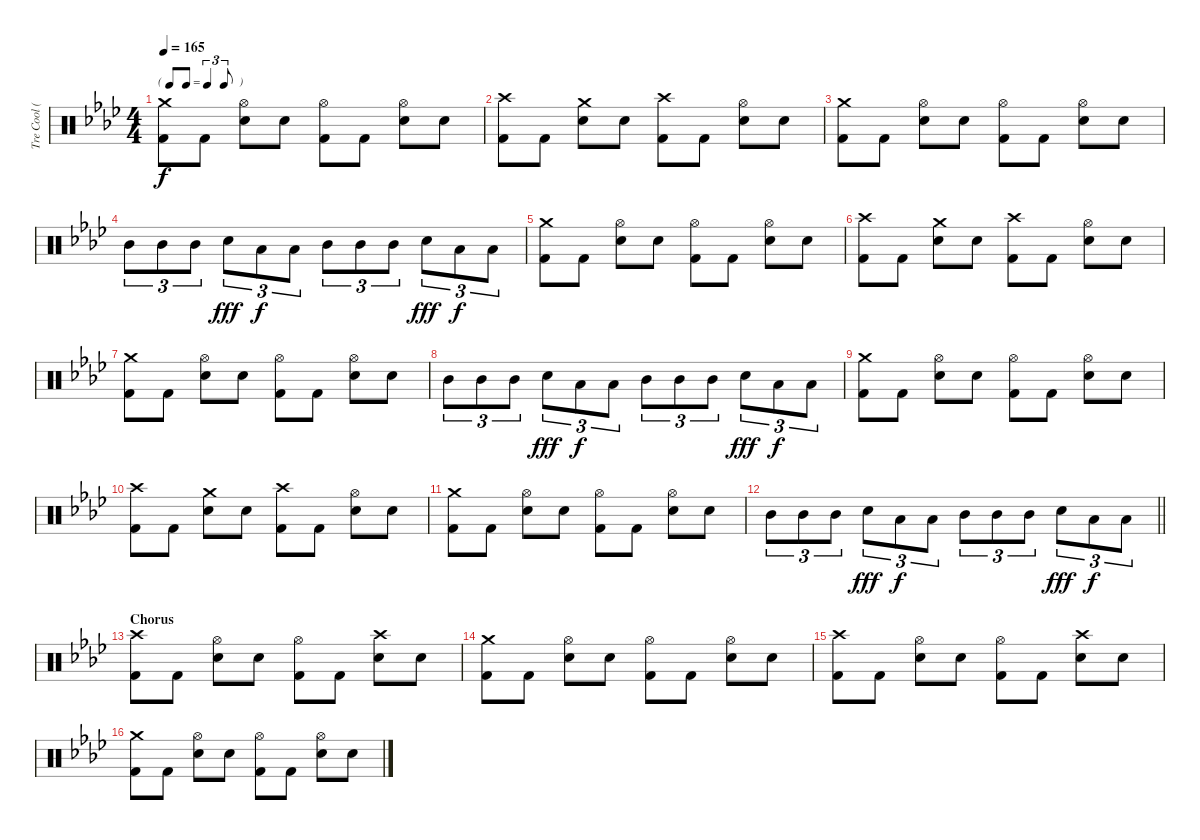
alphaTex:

\track ("Tre Cool (Drums)" "Tre Cool (") {instrument percussion}
\staff {score}
\articulation defaults
\ts (4 4)
\tf triplet8th
\tempo 165
\clef neutral
\ks ab
("Crash medium (hit)" "Kick (hit) 2").8{dy f} "Kick (hit) 2".8 ("Hi-Hat (open)" "Electric Snare (hit)").8 "Electric Snare (hit)".8 ("Hi-Hat (open)" "Kick (hit) 2").8 "Kick (hit) 2".8 ("Hi-Hat (open)" "Electric Snare (hit)").8 "Electric Snare (hit)".8 |
("Crash high (hit)" "Kick (hit) 2").8 "Kick (hit) 2".8 ("Crash medium (hit)" "Electric Snare (hit)").8 "Electric Snare (hit)".8 ("Crash high (hit)" "Kick (hit) 2").8 "Kick (hit) 2".8 ("Hi-Hat (open)" "Electric Snare (hit)").8 "Electric Snare (hit)".8 |
("Crash medium (hit)" "Kick (hit) 2").8 "Kick (hit) 2".8 ("Hi-Hat (open)" "Electric Snare (hit)").8 "Electric Snare (hit)".8 ("Hi-Hat (open)" "Kick (hit) 2").8 "Kick (hit) 2".8 ("Hi-Hat (open)" "Electric Snare (hit)").8 "Electric Snare (hit)".8 |
"Mid Tom (hit)".8{tu (3 2)} "Mid Tom (hit)".8{tu (3 2)} "Mid Tom (hit)".8{tu (3 2)} "Electric Snare (hit)".8{tu (3 2) dy fff} "Low Tom (hit)".8{tu (3 2) dy f} "Low Tom (hit)".8{tu (3 2)} "Mid Tom (hit)".8{tu (3 2)} "Mid Tom (hit)".8{tu (3 2)} "Mid Tom (hit)".8{tu (3 2)} "Electric Snare (hit)".8{tu (3 2) dy fff} "Low Tom (hit)".8{tu (3 2) dy f} "Low Tom (hit)".8{tu (3 2)} |
("Crash medium (hit)" "Kick (hit) 2").8 "Kick (hit) 2".8 ("Hi-Hat (open)" "Electric Snare (hit)").8 "Electric Snare (hit)".8 ("Hi-Hat (open)" "Kick (hit) 2").8 "Kick (hit) 2".8 ("Hi-Hat (open)" "Electric Snare (hit)").8 "Electric Snare (hit)".8 |
("Crash high (hit)" "Kick (hit) 2").8 "Kick (hit) 2".8 ("Crash medium (hit)" "Electric Snare (hit)").8 "Electric Snare (hit)".8 ("Crash high (hit)" "Kick (hit) 2").8 "Kick (hit) 2".8 ("Hi-Hat (open)" "Electric Snare (hit)").8 "Electric Snare (hit)".8 |
("Crash medium (hit)" "Kick (hit) 2").8 "Kick (hit) 2".8 ("Hi-Hat (open)" "Electric Snare (hit)").8 "Electric Snare (hit)".8 ("Hi-Hat (open)" "Kick (hit) 2").8 "Kick (hit) 2".8 ("Hi-Hat (open)" "Electric Snare (hit)").8 "Electric Snare (hit)".8 |
"Mid Tom (hit)".8{tu (3 2)} "Mid Tom (hit)".8{tu (3 2)} "Mid Tom (hit)".8{tu (3 2)} "Electric Snare (hit)".8{tu (3 2) dy fff} "Low Tom (hit)".8{tu (3 2) dy f} "Low Tom (hit)".8{tu (3 2)} "Mid Tom (hit)".8{tu (3 2)} "Mid Tom (hit)".8{tu (3 2)} "Mid Tom (hit)".8{tu (3 2)} "Electric Snare (hit)".8{tu (3 2) dy fff} "Low Tom (hit)".8{tu (3 2) dy f} "Low Tom (hit)".8{tu (3 2)} |
("Crash medium (hit)" "Kick (hit) 2").8 "Kick (hit) 2".8 ("Hi-Hat (open)" "Electric Snare (hit)").8 "Electric Snare (hit)".8 ("Hi-Hat (open)" "Kick (hit) 2").8 "Kick (hit) 2".8 ("Hi-Hat (open)" "Electric Snare (hit)").8 "Electric Snare (hit)".8 |
("Crash high (hit)" "Kick (hit) 2").8 "Kick (hit) 2".8 ("Crash medium (hit)" "Electric Snare (hit)").8 "Electric Snare (hit)".8 ("Crash high (hit)" "Kick (hit) 2").8 "Kick (hit) 2".8 ("Hi-Hat (open)" "Electric Snare (hit)").8 "Electric Snare (hit)".8 |
("Crash medium (hit)" "Kick (hit) 2").8 "Kick (hit) 2".8 ("Hi-Hat (open)" "Electric Snare (hit)").8 "Electric Snare (hit)".8 ("Hi-Hat (open)" "Kick (hit) 2").8 "Kick (hit) 2".8 ("Hi-Hat (open)" "Electric Snare (hit)").8 "Electric Snare (hit)".8 |
\barLineRight lightlight "Mid Tom (hit)".8{tu (3 2)} "Mid Tom (hit)".8{tu (3 2)} "Mid Tom (hit)".8{tu (3 2)} "Electric Snare (hit)".8{tu (3 2) dy fff} "Low Tom (hit)".8{tu (3 2) dy f} "Low Tom (hit)".8{tu (3 2)} "Mid Tom (hit)".8{tu (3 2)} "Mid Tom (hit)".8{tu (3 2)} "Mid Tom (hit)".8{tu (3 2)} "Electric Snare (hit)".8{tu (3 2) dy fff} "Low Tom (hit)".8{tu (3 2) dy f} "Low Tom (hit)".8{tu (3 2)}
|
\section ("" "Chorus")
("Crash high (hit)" "Kick (hit) 2").8 "Kick (hit) 2".8 ("Hi-Hat (open)" "Electric Snare (hit)").8 "Electric Snare (hit)".8 ("Hi-Hat (open)" "Kick (hit) 2").8 "Kick (hit) 2".8 ("Crash high (hit)" "Electric Snare (hit)").8 "Electric Snare (hit)".8 |
("Crash medium (hit)" "Kick (hit) 2").8 "Kick (hit) 2".8 ("Hi-Hat (open)" "Electric Snare (hit)").8 "Electric Snare (hit)".8 ("Hi-Hat (open)" "Kick (hit) 2").8 "Kick (hit) 2".8 ("Hi-Hat (open)" "Electric Snare (hit)").8 "Electric Snare (hit)".8 |
("Crash high (hit)" "Kick (hit) 2").8 "Kick (hit) 2".8 ("Hi-Hat (open)" "Electric Snare (hit)").8 "Electric Snare (hit)".8 ("Hi-Hat (open)" "Kick (hit) 2").8 "Kick (hit) 2".8 ("Crash high (hit)" "Electric Snare (hit)").8 "Electric Snare (hit)".8 |
("Crash medium (hit)" "Kick (hit) 2").8 "Kick (hit) 2".8 ("Hi-Hat (open)" "Electric Snare (hit)").8 "Electric Snare (hit)".8 ("Hi-Hat (open)" "Kick (hit) 2").8 "Kick (hit) 2".8 ("Hi-Hat (open)" "Electric Snare (hit)").8 "Electric Snare (hit)".8
